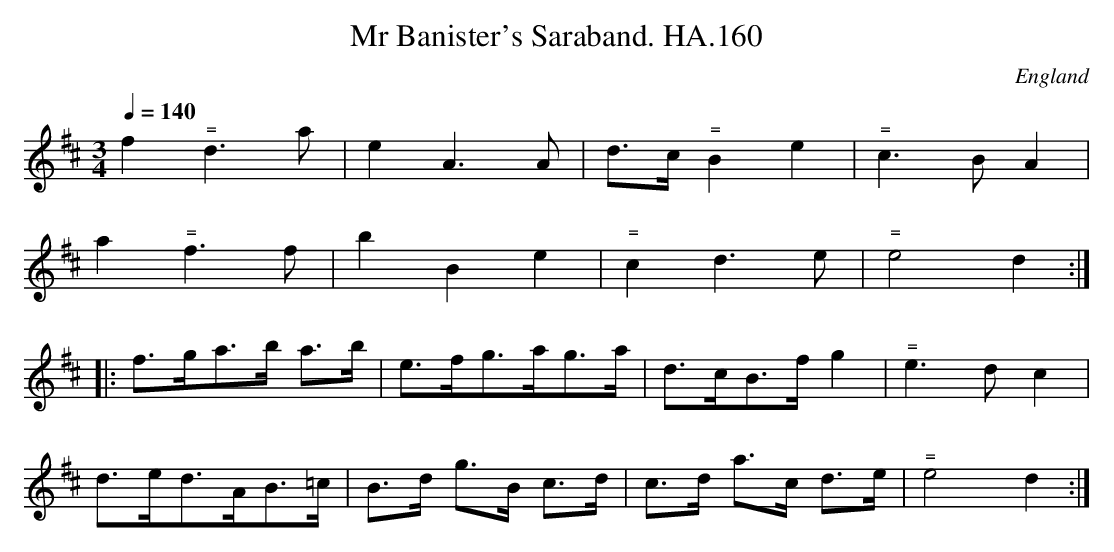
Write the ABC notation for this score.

X:1
T:Mr Banister's Saraband. HA.160
L:1/8
M:3/4
O:England
Q:1/4=140
K:D
f2"^="d3a|e2A3A|d>c "^="B2e2|"^="c3BA2|!
a2"^="f3f|b2B2e2|"="c2d3e|"="e4d2:|!
|:f>ga>b a>b|e>fg>ag>a|d>cB>f g2|"^="e3dc2|!
d>ed>AB>=c|B>d g>B c>d|c>d a>c d>e|"^="e4d2:|
